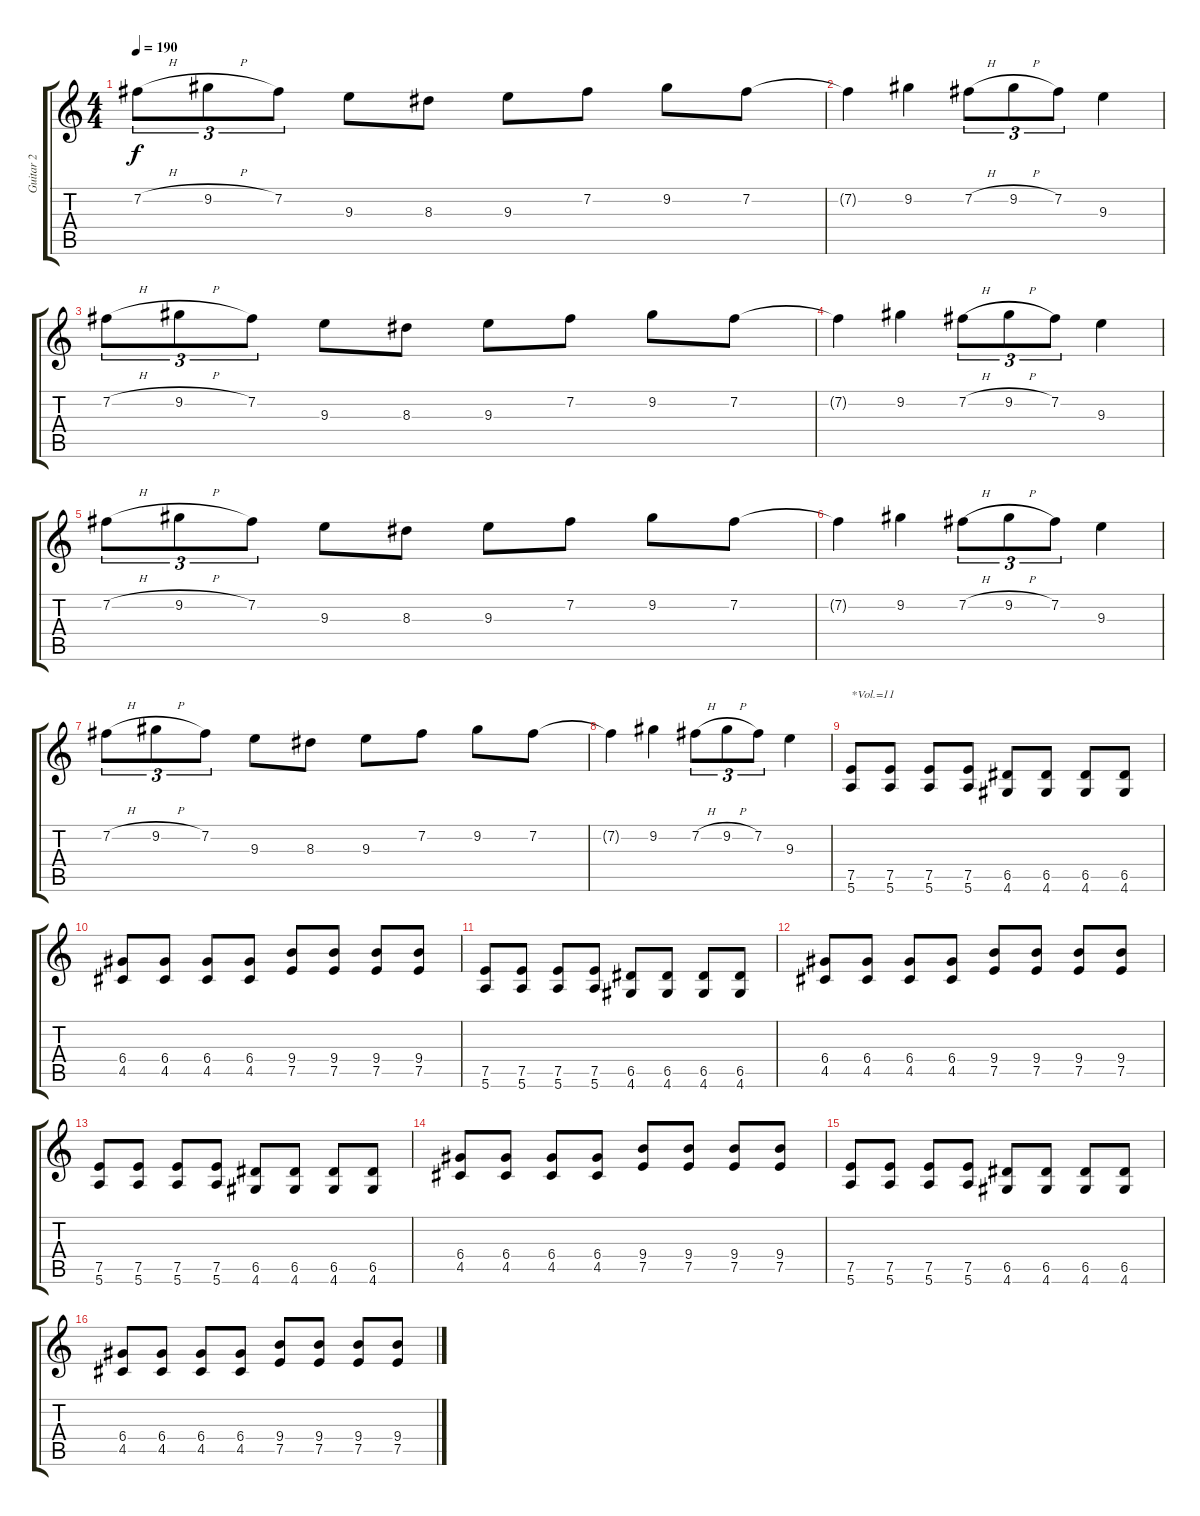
\track ("Guitar 2" "Guitar 2") {instrument distortionguitar}
\staff {score tabs}
\tuning (E4 B3 G3 D3 A2 E2) {hide}
\ts (4 4)
\tempo 190
\clef g2
\ks c
7.2{h}.8{tu (3 2) dy f} 9.2{h}.8{tu (3 2)} 7.2.8{tu (3 2)} 9.3.8 8.3.8 9.3.8 7.2.8 9.2.8 7.2.8 |
7.2{t}.4 9.2.4 7.2{h}.8{tu (3 2)} 9.2{h}.8{tu (3 2)} 7.2.8{tu (3 2)} 9.3.4 |
7.2{h}.8{tu (3 2)} 9.2{h}.8{tu (3 2)} 7.2.8{tu (3 2)} 9.3.8 8.3.8 9.3.8 7.2.8 9.2.8 7.2.8 |
7.2{t}.4 9.2.4 7.2{h}.8{tu (3 2)} 9.2{h}.8{tu (3 2)} 7.2.8{tu (3 2)} 9.3.4 |
7.2{h}.8{tu (3 2)} 9.2{h}.8{tu (3 2)} 7.2.8{tu (3 2)} 9.3.8 8.3.8 9.3.8 7.2.8 9.2.8 7.2.8 |
7.2{t}.4 9.2.4 7.2{h}.8{tu (3 2)} 9.2{h}.8{tu (3 2)} 7.2.8{tu (3 2)} 9.3.4 |
7.2{h}.8{tu (3 2)} 9.2{h}.8{tu (3 2)} 7.2.8{tu (3 2)} 9.3.8 8.3.8 9.3.8 7.2.8 9.2.8 7.2.8 |
7.2{t}.4 9.2.4 7.2{h}.8{tu (3 2)} 9.2{h}.8{tu (3 2)} 7.2.8{tu (3 2)} 9.3.4 |
(7.5 5.6).8{txt "*Vol.=11" volume 11} (7.5 5.6).8 (7.5 5.6).8 (7.5 5.6).8 (6.5 4.6).8 (6.5 4.6).8 (6.5 4.6).8 (6.5 4.6).8 |
(6.4 4.5).8 (6.4 4.5).8 (6.4 4.5).8 (6.4 4.5).8 (9.4 7.5).8 (9.4 7.5).8 (9.4 7.5).8 (9.4 7.5).8 |
(7.5 5.6).8 (7.5 5.6).8 (7.5 5.6).8 (7.5 5.6).8 (6.5 4.6).8 (6.5 4.6).8 (6.5 4.6).8 (6.5 4.6).8 |
(6.4 4.5).8 (6.4 4.5).8 (6.4 4.5).8 (6.4 4.5).8 (9.4 7.5).8 (9.4 7.5).8 (9.4 7.5).8 (9.4 7.5).8 |
(7.5 5.6).8 (7.5 5.6).8 (7.5 5.6).8 (7.5 5.6).8 (6.5 4.6).8 (6.5 4.6).8 (6.5 4.6).8 (6.5 4.6).8 |
(6.4 4.5).8 (6.4 4.5).8 (6.4 4.5).8 (6.4 4.5).8 (9.4 7.5).8 (9.4 7.5).8 (9.4 7.5).8 (9.4 7.5).8 |
(7.5 5.6).8 (7.5 5.6).8 (7.5 5.6).8 (7.5 5.6).8 (6.5 4.6).8 (6.5 4.6).8 (6.5 4.6).8 (6.5 4.6).8 |
(6.4 4.5).8 (6.4 4.5).8 (6.4 4.5).8 (6.4 4.5).8 (9.4 7.5).8 (9.4 7.5).8 (9.4 7.5).8 (9.4 7.5).8
